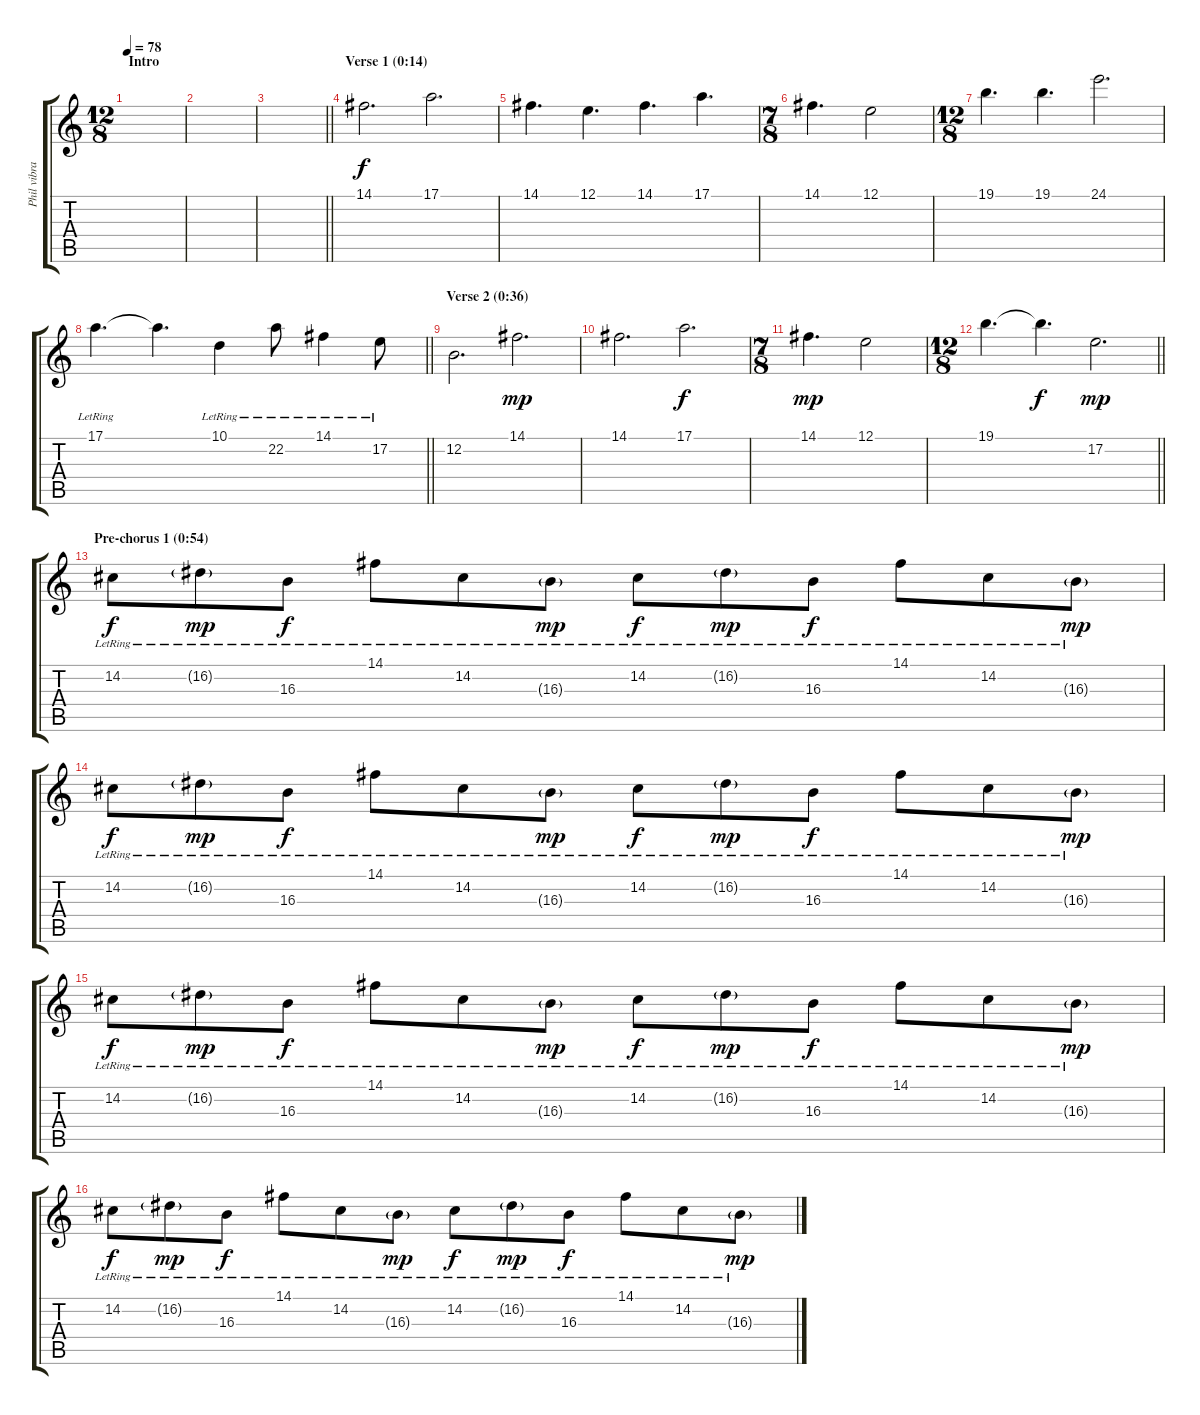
\track ("Phil vibraphone" "Phil vibra") {instrument vibraphone}
\staff {score tabs}
\tuning (E4 B3 G3 D3 A2 E2) {hide}
\ts (12 8)
\section ("" "Intro")
\tempo 78
\clef g2
\ks c
|
|
\barLineRight lightlight
|
\section ("" "Verse 1 (0:14)")
14.1.2{d} 17.1.2{d} |
14.1.4{d} 12.1.4{d} 14.1.4{d} 17.1.4{d} |
\ts (7 8)
14.1.4{d} 12.1.2 |
\ts (12 8)
19.1.4{d} 19.1.4{d} 24.1.2{d dy f} |
\barLineRight lightlight
17.1{lr}.4{d} 17.1{t}.4{d} 10.1{lr}.4 22.2{lr}.8 14.1{lr}.4 17.2{lr}.8 |
\section ("" "Verse 2 (0:36)")
12.2.2{d} 14.1.2{d dy mp} |
14.1.2{d} 17.1.2{d dy f} |
\ts (7 8)
14.1.4{d dy mp} 12.1.2 |
\ts (12 8)
\barLineRight lightlight
19.1.4{d} 19.1{t}.4{d dy f} 17.2.2{d dy mp} |
\section ("" "Pre-chorus 1 (0:54)")
14.2{lr}.8{dy f} 16.2{g lr}.8{dy mp} 16.3{lr}.8{dy f} 14.1{lr}.8 14.2{lr}.8 16.3{g lr}.8{dy mp} 14.2{lr}.8{dy f} 16.2{g lr}.8{dy mp} 16.3{lr}.8{dy f} 14.1{lr}.8 14.2{lr}.8 16.3{g lr}.8{dy mp} |
14.2{lr}.8{dy f} 16.2{g lr}.8{dy mp} 16.3{lr}.8{dy f} 14.1{lr}.8 14.2{lr}.8 16.3{g lr}.8{dy mp} 14.2{lr}.8{dy f} 16.2{g lr}.8{dy mp} 16.3{lr}.8{dy f} 14.1{lr}.8 14.2{lr}.8 16.3{g lr}.8{dy mp} |
14.2{lr}.8{dy f} 16.2{g lr}.8{dy mp} 16.3{lr}.8{dy f} 14.1{lr}.8 14.2{lr}.8 16.3{g lr}.8{dy mp} 14.2{lr}.8{dy f} 16.2{g lr}.8{dy mp} 16.3{lr}.8{dy f} 14.1{lr}.8 14.2{lr}.8 16.3{g lr}.8{dy mp} |
14.2{lr}.8{dy f} 16.2{g lr}.8{dy mp} 16.3{lr}.8{dy f} 14.1{lr}.8 14.2{lr}.8 16.3{g lr}.8{dy mp} 14.2{lr}.8{dy f} 16.2{g lr}.8{dy mp} 16.3{lr}.8{dy f} 14.1{lr}.8 14.2{lr}.8 16.3{g lr}.8{dy mp}
